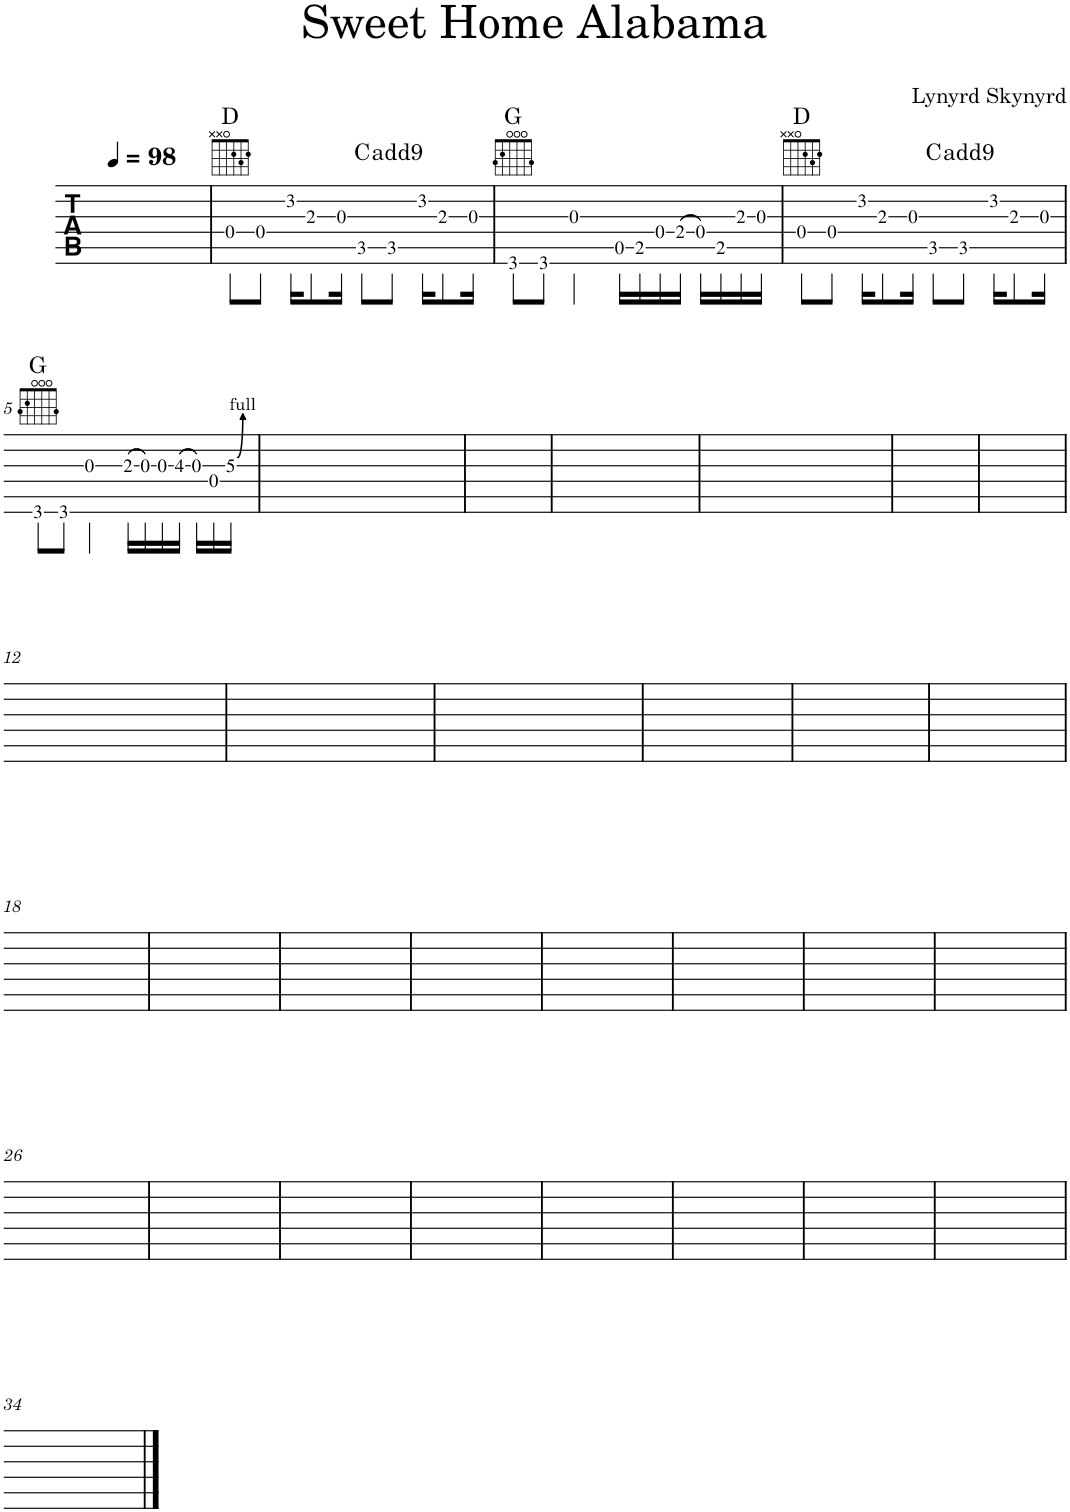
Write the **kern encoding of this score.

**kern	**harte
*part1	*part1
*staff1	*
*I"Guitar	*
*I'Guit.	*
*stria6	*
*	*
*k[]	*
*M4/4	*
*MM98	*
=1	=1
1r	.
=2	=2
8D\L	D:maj
8D\J	.
16d\KL	.
8A\	.
16G\Jk	.
8C\L	C:maj(9)
8C\J	.
16d\KL	.
8A\	.
16G\Jk	.
=3	=3
8GG\L	G:maj
8GG\J	.
4G\	.
16AA\LL	.
16BB\	.
16D\	.
(16E\JJ	.
16D\LL)	.
16BB\	.
16A\	.
16G\JJ	.
=4	=4
8D\L	D:maj
8D\J	.
16d\KL	.
8A\	.
16G\Jk	.
8C\L	C:maj(9)
8C\J	.
16d\KL	.
8A\	.
16G\Jk	.
!!LO:LB:g=z
=5	=5
8GG\L	G:maj
8GG\J	.
4G\	.
(16A\LL	.
16G\)	.
16G\	.
(16B\JJ	.
16G\LL)	.
16D\	.
16c\JJ	.
16r	.
=6	=6
8r	.
8r	.
8r	.
8r	.
8r	.
8r	.
8r	.
8r	.
=7	=7
1r	.
=8	=8
8r	.
8r	.
4r	.
2r	.
=9	=9
4r	.
8r	.
8r	.
8r	.
8r	.
8r	.
8r	.
=10	=10
1r	.
=11	=11
1r	.
!!LO:LB:g=z
=12	=12
8r	.
8r	.
8r	.
8r	.
8r	.
8r	.
8r	.
8r	.
=13	=13
8r	.
8r	.
8r	.
8r	.
8r	.
8r	.
8r	.
8r	.
=14	=14
8r	.
8r	.
8r	.
8r	.
8r	.
8r	.
8r	.
8r	.
=15	=15
8r	.
8r	.
4r	.
2r	.
=16	=16
4r	.
4r	.
2r	.
=17	=17
4r	.
4r	.
2r	.
!!LO:LB:g=z
=18	=18
4r	.
4r	.
2r	.
=19	=19
4r	.
4r	.
2r	.
=20	=20
4r	.
4r	.
2r	.
=21	=21
4r	.
4r	.
2r	.
=22	=22
4r	.
4r	.
2r	.
=23	=23
4r	.
4r	.
2r	.
=24	=24
4r	.
4r	.
2r	.
=25	=25
4r	.
4r	.
2r	.
!!LO:LB:g=z
=26	=26
4r	.
4r	.
2r	.
=27	=27
4r	.
4r	.
2r	.
=28	=28
4r	.
4r	.
2r	.
=29	=29
4r	.
4r	.
2r	.
=30	=30
4r	.
4r	.
2r	.
=31	=31
4r	.
4r	.
2r	.
=32	=32
4r	.
4r	.
2r	.
=33	=33
4r	.
4r	.
2r	.
!!LO:LB:g=z
=34	=34
4r	.
4r	.
2r	.
==	==
*-	*-
